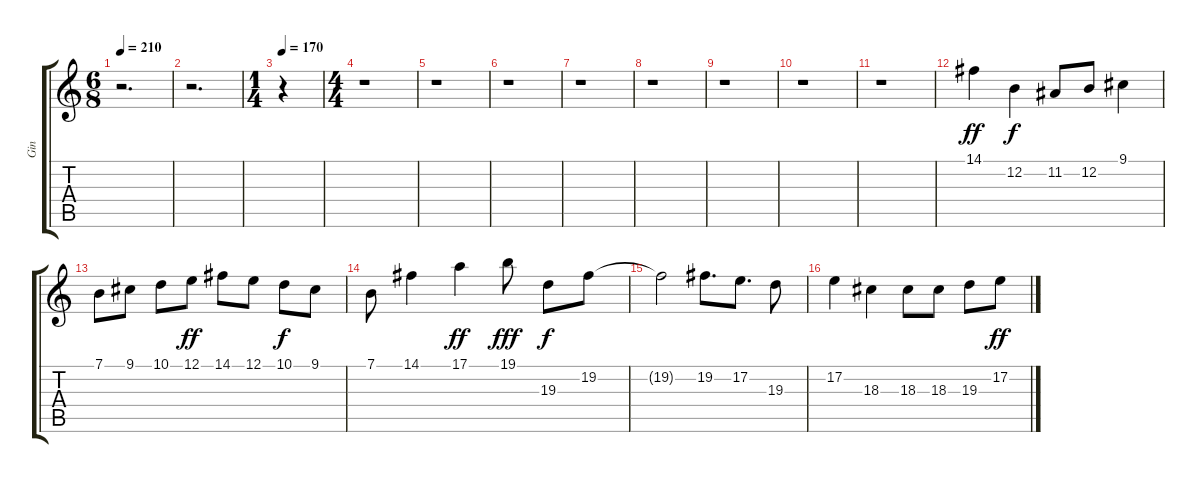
\track ("Gin" "Gin") {instrument stringensemble1}
\staff {score tabs}
\tuning (E4 B3 G3 D3 A2 E2) {hide}
\ts (6 8)
\tempo 210
\clef g2
\ks c
r.2{d dy ff} |
r.2{d} |
\ts (1 4)
\tempo 170
r.4 |
\ts (4 4)
r.1 |
r.1 |
r.1 |
r.1 |
r.1 |
r.1 |
r.1 |
r.1 |
14.1.4 12.2.4{dy f} 11.2.8 12.2.8 9.1.4 |
7.1.8 9.1.8 10.1.8 12.1.8{dy ff} 14.1.8 12.1.8 10.1.8{dy f} 9.1.8 |
7.1.8 14.1.4 17.1.4{dy ff} 19.1.8{dy fff} 19.3.8{dy f} 19.2.8 |
19.2{t}.2 19.2.8{d} 17.2.8{d} 19.3.8 |
17.2.4 18.3.4 18.3.8 18.3.8 19.3.8 17.2.8{dy ff}
